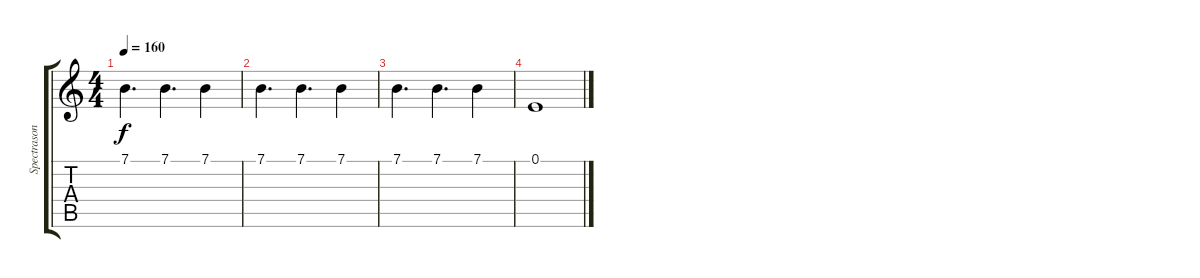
\track ("Spectrasonics Omnisphere" "Spectrason") {instrument pad8sweep}
\staff {score tabs}
\tuning (E4 B3 G3 D3 A2 E2) {hide}
\ts (4 4)
\tempo 160
\clef g2
\ks c
7.1.4{d dy f} 7.1.4{d} 7.1.4 |
7.1.4{d} 7.1.4{d} 7.1.4 |
7.1.4{d} 7.1.4{d} 7.1.4 |
0.1.1
